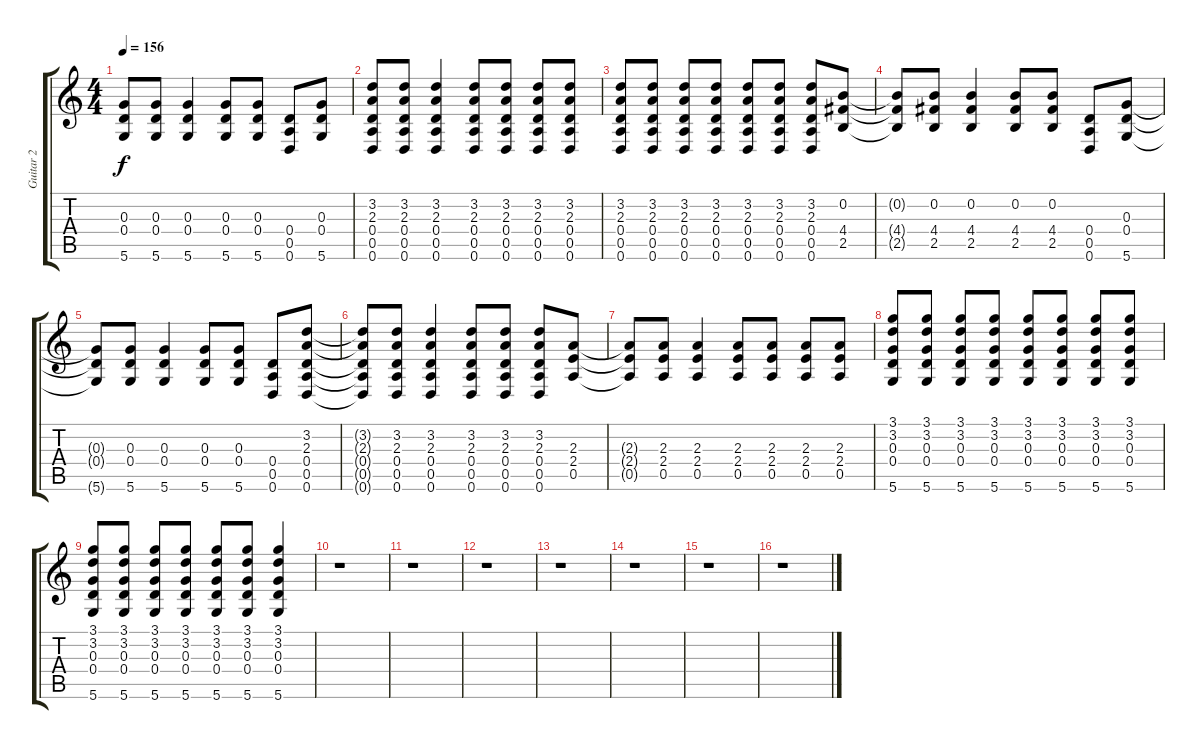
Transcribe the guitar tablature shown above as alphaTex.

\track ("Guitar 2" "Guitar 2") {instrument distortionguitar}
\staff {score tabs}
\tuning (E4 B3 G3 D3 A2 D2) {hide}
\ts (4 4)
\tempo 156
\clef g2
\ks c
(0.3{t} 0.4{t} 5.6{t}).8{dy f} (0.3 0.4 5.6).8 (0.3 0.4 5.6).4 (0.3 0.4 5.6).8 (0.3 0.4 5.6).8 (0.4 0.5 0.6).8 (0.3 0.4 5.6).8 |
(3.2 2.3 0.4 0.5 0.6).8 (3.2 2.3 0.4 0.5 0.6).8 (3.2 2.3 0.4 0.5 0.6).4 (3.2 2.3 0.4 0.5 0.6).8 (3.2 2.3 0.4 0.5 0.6).8 (3.2 2.3 0.4 0.5 0.6).8 (3.2 2.3 0.4 0.5 0.6).8 |
(3.2 2.3 0.4 0.5 0.6).8 (3.2 2.3 0.4 0.5 0.6).8 (3.2 2.3 0.4 0.5 0.6).8 (3.2 2.3 0.4 0.5 0.6).8 (3.2 2.3 0.4 0.5 0.6).8 (3.2 2.3 0.4 0.5 0.6).8 (3.2 2.3 0.4 0.5 0.6).8 (0.2 4.4 2.5).8 |
(0.2{t} 4.4{t} 2.5{t}).8 (0.2 4.4 2.5).8 (0.2 4.4 2.5).4 (0.2 4.4 2.5).8 (0.2 4.4 2.5).8 (0.4 0.5 0.6).8 (0.3 0.4 5.6).8 |
(0.3{t} 0.4{t} 5.6{t}).8 (0.3 0.4 5.6).8 (0.3 0.4 5.6).4 (0.3 0.4 5.6).8 (0.3 0.4 5.6).8 (0.4 0.5 0.6).8 (3.2 2.3 0.4 0.5 0.6).8 |
(3.2{t} 2.3{t} 0.4{t} 0.5{t} 0.6{t}).8 (3.2 2.3 0.4 0.5 0.6).8 (3.2 2.3 0.4 0.5 0.6).4 (3.2 2.3 0.4 0.5 0.6).8 (3.2 2.3 0.4 0.5 0.6).8 (3.2 2.3 0.4 0.5 0.6).8 (2.3 2.4 0.5).8 |
(2.3{t} 2.4{t} 0.5{t}).8 (2.3 2.4 0.5).8 (2.3 2.4 0.5).4 (2.3 2.4 0.5).8 (2.3 2.4 0.5).8 (2.3 2.4 0.5).8 (2.3 2.4 0.5).8 |
(3.1 3.2 0.3 0.4 5.6).8 (3.1 3.2 0.3 0.4 5.6).8 (3.1 3.2 0.3 0.4 5.6).8 (3.1 3.2 0.3 0.4 5.6).8 (3.1 3.2 0.3 0.4 5.6).8 (3.1 3.2 0.3 0.4 5.6).8 (3.1 3.2 0.3 0.4 5.6).8 (3.1 3.2 0.3 0.4 5.6).8 |
(3.1 3.2 0.3 0.4 5.6).8 (3.1 3.2 0.3 0.4 5.6).8 (3.1 3.2 0.3 0.4 5.6).8 (3.1 3.2 0.3 0.4 5.6).8 (3.1 3.2 0.3 0.4 5.6).8 (3.1 3.2 0.3 0.4 5.6).8 (3.1 3.2 0.3 0.4 5.6).4 |
r.1 |
r.1 |
r.1 |
r.1 |
r.1 |
r.1 |
r.1
